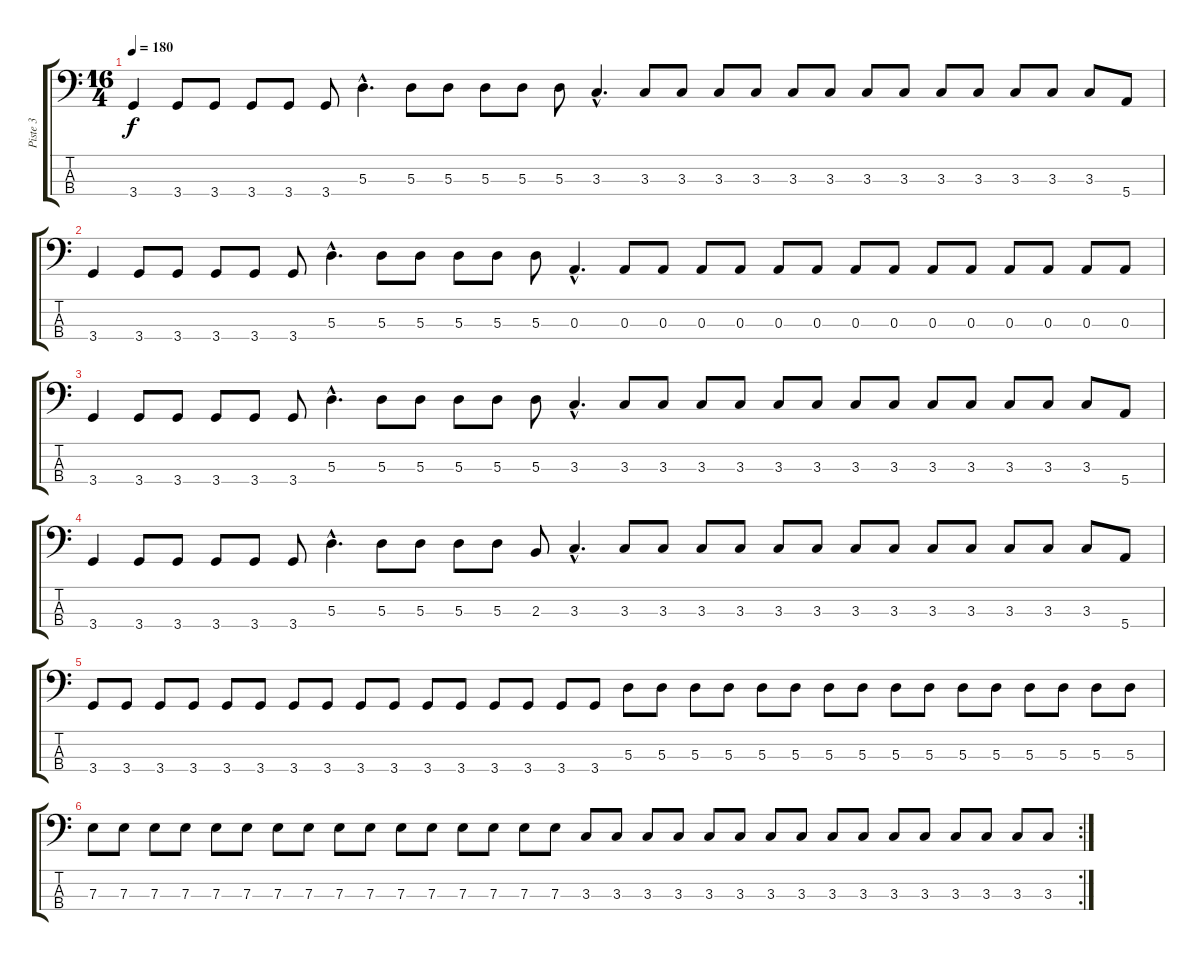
\track ("Piste 3" "Piste 3") {instrument electricbassfinger}
\staff {score tabs}
\tuning (G2 D2 A1 E1) {hide}
\ts (16 4)
\tempo 180
\clef f4
\ks c
3.4.4{dy f} 3.4.8 3.4.8 3.4.8 3.4.8 3.4.8 5.3{hac}.4{d} 5.3.8 5.3.8 5.3.8 5.3.8 5.3.8 3.3{hac}.4{d} 3.3.8 3.3.8 3.3.8 3.3.8 3.3.8 3.3.8 3.3.8 3.3.8 3.3.8 3.3.8 3.3.8 3.3.8 3.3.8 5.4.8 |
3.4.4 3.4.8 3.4.8 3.4.8 3.4.8 3.4.8 5.3{hac}.4{d} 5.3.8 5.3.8 5.3.8 5.3.8 5.3.8 0.3{hac}.4{d} 0.3.8 0.3.8 0.3.8 0.3.8 0.3.8 0.3.8 0.3.8 0.3.8 0.3.8 0.3.8 0.3.8 0.3.8 0.3.8 0.3.8 |
3.4.4 3.4.8 3.4.8 3.4.8 3.4.8 3.4.8 5.3{hac}.4{d} 5.3.8 5.3.8 5.3.8 5.3.8 5.3.8 3.3{hac}.4{d} 3.3.8 3.3.8 3.3.8 3.3.8 3.3.8 3.3.8 3.3.8 3.3.8 3.3.8 3.3.8 3.3.8 3.3.8 3.3.8 5.4.8 |
3.4.4 3.4.8 3.4.8 3.4.8 3.4.8 3.4.8 5.3{hac}.4{d} 5.3.8 5.3.8 5.3.8 5.3.8 2.3.8 3.3{hac}.4{d} 3.3.8 3.3.8 3.3.8 3.3.8 3.3.8 3.3.8 3.3.8 3.3.8 3.3.8 3.3.8 3.3.8 3.3.8 3.3.8 5.4.8 |
3.4.8 3.4.8 3.4.8 3.4.8 3.4.8 3.4.8 3.4.8 3.4.8 3.4.8 3.4.8 3.4.8 3.4.8 3.4.8 3.4.8 3.4.8 3.4.8 5.3.8 5.3.8 5.3.8 5.3.8 5.3.8 5.3.8 5.3.8 5.3.8 5.3.8 5.3.8 5.3.8 5.3.8 5.3.8 5.3.8 5.3.8 5.3.8 |
\rc 2
7.3.8 7.3.8 7.3.8 7.3.8 7.3.8 7.3.8 7.3.8 7.3.8 7.3.8 7.3.8 7.3.8 7.3.8 7.3.8 7.3.8 7.3.8 7.3.8 3.3.8 3.3.8 3.3.8 3.3.8 3.3.8 3.3.8 3.3.8 3.3.8 3.3.8 3.3.8 3.3.8 3.3.8 3.3.8 3.3.8 3.3.8 3.3.8
